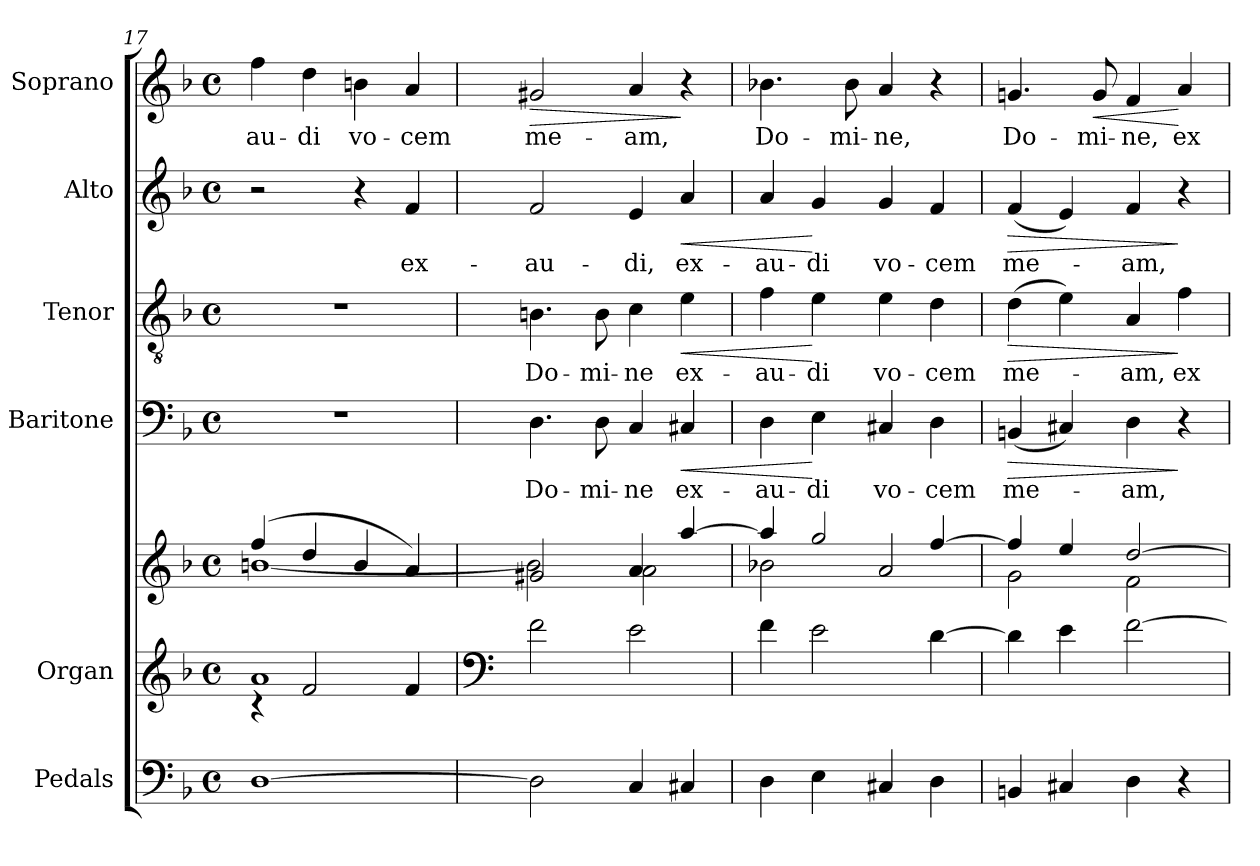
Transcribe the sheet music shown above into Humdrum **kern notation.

**kern	**kern	**kern	**kern	**text	**dynam	**kern	**text	**dynam	**kern	**text	**dynam	**kern	**text	**dynam
*part6	*part5	*part5	*part4	*part4	*part4	*part3	*part3	*part3	*part2	*part2	*part2	*part1	*part1	*part1
*staff7	*staff6	*staff5	*staff4	*staff4	*staff4	*staff3	*staff3	*staff3	*staff2	*staff2	*staff2	*staff1	*staff1	*staff1
*I"Pedals	*I"Organ	*	*I"Baritone	*	*	*I"Tenor	*	*	*I"Alto	*	*	*I"Soprano	*	*
*I'Ped.	*I'Org.	*	*I'Bar.	*	*	*I'T.	*	*	*I'A.	*	*	*I'S.	*	*
*clefF4	*clefG2	*clefG2	*clefF4	*	*	*clefGv2	*	*	*clefG2	*	*	*clefG2	*	*
*	*	*	*	*	*	*ITrd7c12	*	*	*	*	*	*	*	*
*k[b-]	*k[b-]	*k[b-]	*k[b-]	*	*	*k[b-]	*	*	*k[b-]	*	*	*k[b-]	*	*
*F:	*F:	*F:	*F:	*	*	*F:	*	*	*F:	*	*	*F:	*	*
*M4/4	*M4/4	*M4/4	*M4/4	*	*	*M4/4	*	*	*M4/4	*	*	*M4/4	*	*
*met(c)	*met(c)	*met(c)	*met(c)	*	*	*met(c)	*	*	*met(c)	*	*	*met(c)	*	*
=17	=17	=17	=17	=17	=17	=17	=17	=17	=17	=17	=17	=17	=17	=17
*	*^	*^	*	*	*	*	*	*	*	*	*	*	*	*
!	!	!	!	!	!	!	!	!	!	!	!	!	!	!	!LO:LY:b:color=#000000	!
[1Di	1ai	4r	(4ffi/	[1bni	1r	.	.	1r	.	.	2r	.	.	4ffi\	-au-	.
!	!	!	!	!	!	!	!	!	!	!	!	!	!	!	!LO:LY:b:color=#000000	!
.	.	2fi/	4ddi/	.	.	.	.	.	.	.	.	.	.	4ddi\	-di	.
!	!	!	!	!	!	!	!	!	!	!	!	!	!	!	!LO:LY:b:color=#000000	!
.	.	.	4bi/	.	.	.	.	.	.	.	4r	.	.	4bni\	vo-	.
!	!	!	!	!	!	!	!	!	!	!	!	!LO:LY:b:color=#000000	!	!	!	!
!	!	!	!	!	!	!	!	!	!	!	!	!	!	!	!LO:LY:b:color=#000000	!
.	.	4fi/	4ai/)	.	.	.	.	.	.	.	4fi/	ex-	.	4ai/	-cem	.
*	*v	*v	*	*	*	*	*	*	*	*	*	*	*	*	*	*
!!LO:PB:g=z
=18	=18	=18	=18	=18	=18	=18	=18	=18	=18	=18	=18	=18	=18	=18	=18
*	*clefF4	*	*	*	*	*	*	*	*	*	*	*	*	*	*
*	*^	*	*	*	*	*	*	*	*	*	*	*	*	*	*
!	!	!	!	!	!	!LO:LY:b:color=#000000	!	!	!	!	!	!	!	!	!	!
*	*v	*v	*	*	*	*	*	*	*	*	*	*	*	*	*	*
*	*^	*	*	*	*	*	*	*	*	*	*	*	*	*	*
!	!	!	!	!	!	!	!	!	!LO:LY:b:color=#000000	!	!	!	!	!	!	!
*	*v	*v	*	*	*	*	*	*	*	*	*	*	*	*	*	*
*	*^	*	*	*	*	*	*	*	*	*	*	*	*	*	*
!	!	!	!	!	!	!	!	!	!	!	!	!LO:LY:b:color=#000000	!	!	!	!
*	*v	*v	*	*	*	*	*	*	*	*	*	*	*	*	*	*
*	*^	*	*	*	*	*	*	*	*	*	*	*	*	*	*
!	!	!	!	!	!	!	!	!	!	!	!	!	!	!	!LO:LY:b:color=#000000	!LO:HP:b
*	*v	*v	*	*	*	*	*	*	*	*	*	*	*	*	*	*
2Di\]	2fi\	2g#Xi/	2bi\]	4.Di\	Do-	.	4.BBni\	Do-	.	2fi/	-au-	.	2g#Xi/	me-	>
!	!	!	!	!	!LO:LY:b:color=#000000	!	!	!	!	!	!	!	!	!	!
!	!	!	!	!	!	!	!	!LO:LY:b:color=#000000	!	!	!	!	!	!	!
.	.	.	.	8Di\	-mi-	.	8BBi\	-mi-	.	.	.	.	.	.	.
!	!	!	!	!	!LO:LY:b:color=#000000	!	!	!	!	!	!	!	!	!	!
!	!	!	!	!	!	!	!	!LO:LY:b:color=#000000	!	!	!	!	!	!	!
!	!	!	!	!	!	!	!	!	!	!	!LO:LY:b:color=#000000	!	!	!	!
!	!	!	!	!	!	!	!	!	!	!	!	!	!	!LO:LY:b:color=#000000	!
4Ci/	2ei\	4ai/	2ai\	4Ci/	-ne	.	4Ci\	-ne	.	4ei/	-di,	.	4ai/	-am,	.
!	!	!	!	!	!LO:LY:b:color=#000000	!LO:HP:b	!	!	!	!	!	!	!	!	!
!	!	!	!	!	!	!	!	!LO:LY:b:color=#000000	!LO:HP:b	!	!	!	!	!	!
!	!	!	!	!	!	!	!	!	!	!	!LO:LY:b:color=#000000	!LO:HP:b	!	!	!
4C#Xi/	.	[4aai/	.	4C#Xi/	ex-	<	4Ei\	ex-	<	4ai/	ex-	<	4r	.	]
=19	=19	=19	=19	=19	=19	=19	=19	=19	=19	=19	=19	=19	=19	=19	=19
!	!	!	!	!	!LO:LY:b:color=#000000	!	!	!	!	!	!	!	!	!	!
!	!	!	!	!	!	!	!	!LO:LY:b:color=#000000	!	!	!	!	!	!	!
!	!	!	!	!	!	!	!	!	!	!	!LO:LY:b:color=#000000	!	!	!	!
!	!	!	!	!	!	!	!	!	!	!	!	!	!	!LO:LY:b:color=#000000	!
4Di\	4fi\	4aai/]	2b-Xi\	4Di\	-au-	.	4Fi\	-au-	.	4ai/	-au-	.	4.b-Xi\	Do-	.
!	!	!	!	!	!LO:LY:b:color=#000000	!	!	!	!	!	!	!	!	!	!
!	!	!	!	!	!	!	!	!LO:LY:b:color=#000000	!	!	!	!	!	!	!
!	!	!	!	!	!	!	!	!	!	!	!LO:LY:b:color=#000000	!	!	!	!
4Ei\	2ei\	2ggi/	.	4Ei\	-di	[	4Ei\	-di	[	4gi/	-di	[	.	.	.
!	!	!	!	!	!	!	!	!	!	!	!	!	!	!LO:LY:b:color=#000000	!
.	.	.	.	.	.	.	.	.	.	.	.	.	8b-i\	-mi-	.
!	!	!	!	!	!LO:LY:b:color=#000000	!	!	!	!	!	!	!	!	!	!
!	!	!	!	!	!	!	!	!LO:LY:b:color=#000000	!	!	!	!	!	!	!
!	!	!	!	!	!	!	!	!	!	!	!LO:LY:b:color=#000000	!	!	!	!
!	!	!	!	!	!	!	!	!	!	!	!	!	!	!LO:LY:b:color=#000000	!
4C#Xi/	.	.	2ai/	4C#Xi/	vo-	.	4Ei\	vo-	.	4gi/	vo-	.	4ai/	-ne,	.
!	!	!	!	!	!LO:LY:b:color=#000000	!	!	!	!	!	!	!	!	!	!
!	!	!	!	!	!	!	!	!LO:LY:b:color=#000000	!	!	!	!	!	!	!
!	!	!	!	!	!	!	!	!	!	!	!LO:LY:b:color=#000000	!	!	!	!
4Di\	[4di\	[4ffi/	.	4Di\	-cem	.	4Di\	-cem	.	4fi/	-cem	.	4r	.	.
=20	=20	=20	=20	=20	=20	=20	=20	=20	=20	=20	=20	=20	=20	=20	=20
!	!	!	!	!	!LO:LY:b:color=#000000	!LO:HP:b	!	!	!	!	!	!	!	!	!
!	!	!	!	!	!	!	!	!LO:LY:b:color=#000000	!LO:HP:b	!	!	!	!	!	!
!	!	!	!	!	!	!	!	!	!	!	!LO:LY:b:color=#000000	!LO:HP:b	!	!	!
!	!	!	!	!	!	!	!	!	!	!	!	!	!	!LO:LY:b:color=#000000	!
4BBni/	4di\]	4ffi/]	2gi\	(4BBni/	me-	>	(4Di\	me-	>	(4fi/	me-	>	4.gni/	Do-	.
4C#Xi/	4ei\	4eei/	.	4C#Xi/)	.	.	4Ei\)	.	.	4ei/)	.	.	.	.	.
!	!	!	!	!	!	!	!	!	!	!	!	!	!	!LO:LY:b:color=#000000	!LO:HP:b
.	.	.	.	.	.	.	.	.	.	.	.	.	8gi/	-mi-	<
!	!	!	!	!	!LO:LY:b:color=#000000	!	!	!	!	!	!	!	!	!	!
!	!	!	!	!	!	!	!	!LO:LY:b:color=#000000	!	!	!	!	!	!	!
!	!	!	!	!	!	!	!	!	!	!	!LO:LY:b:color=#000000	!	!	!	!
!	!	!	!	!	!	!	!	!	!	!	!	!	!	!LO:LY:b:color=#000000	!
4Di\	[2fi\	[2ddi/	2fi\	4Di\	-am,	.	4AAi/	-am,	.	4fi/	-am,	.	4fi/	-ne,	.
!	!	!	!	!	!	!	!	!LO:LY:b:color=#000000	!	!	!	!	!	!	!
!	!	!	!	!	!	!	!	!	!	!	!	!	!	!LO:LY:b:color=#000000	!
4r	.	.	.	4r	.	]	4Fi\	ex-	]	4r	.	]	4ai/	ex-	[
*	*	*v	*v	*	*	*	*	*	*	*	*	*	*	*	*
=	=	=	=	=	=	=	=	=	=	=	=	=	=	=
*-	*-	*-	*-	*-	*-	*-	*-	*-	*-	*-	*-	*-	*-	*-
